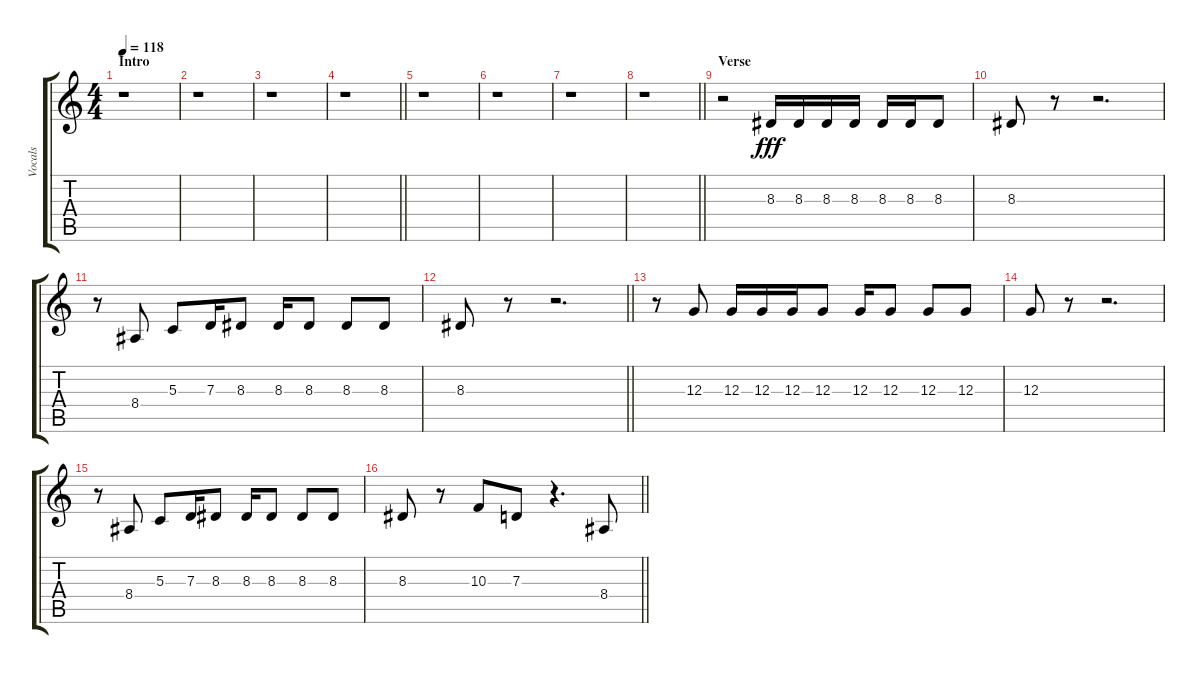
\track ("Vocals" "Vocals") {instrument clarinet}
\staff {score tabs}
\tuning (E4 B3 G3 D3 A2 E2) {hide}
\ts (4 4)
\section ("" "Intro")
\tempo 118
\clef g2
\ks c
r.1{dy fff instrument clarinet} |
r.1 |
r.1 |
\barLineRight lightlight
r.1 |
r.1 |
r.1 |
r.1 |
\barLineRight lightlight
r.1 |
\section ("" "Verse")
r.2 8.3.16 8.3.16 8.3.16 8.3.16 8.3.16 8.3.16 8.3.8 |
8.3.8 r.8 r.2{d} |
r.8 8.4.8 5.3.8 7.3.16 8.3.8 8.3.16 8.3.8 8.3.8 8.3.8 |
\barLineRight lightlight
8.3.8 r.8 r.2{d} |
r.8 12.3.8 12.3.16 12.3.16 12.3.16 12.3.8 12.3.16 12.3.8 12.3.8 12.3.8 |
12.3.8 r.8 r.2{d} |
r.8 8.4.8 5.3.8 7.3.16 8.3.8 8.3.16 8.3.8 8.3.8 8.3.8 |
\barLineRight lightlight
8.3.8 r.8 10.3.8 7.3.8 r.4{d} 8.4.8
